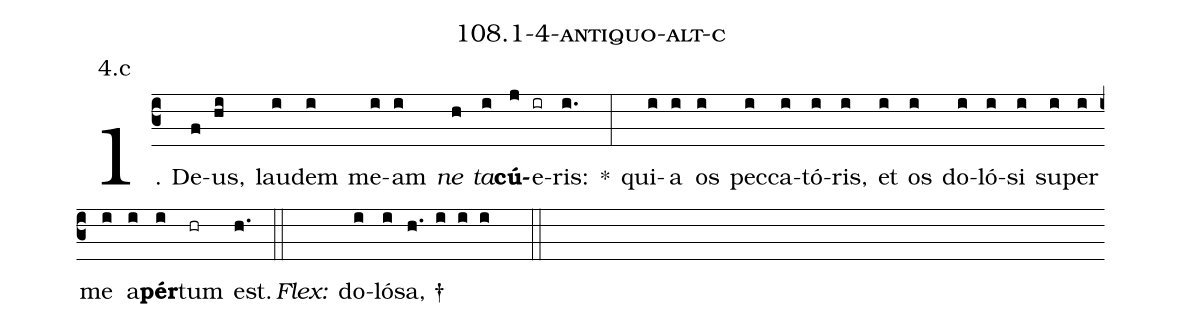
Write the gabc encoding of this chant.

name: 108.1-4-antiquo-alt-c;
annotation: 4.c;
%%
(c3)1. De(f)us,(hi) lau(i)dem(i) me(i)am(i) <i>ne</i>(h) <i>ta</i>(i)<b>cú</b>(j)e(ir)ris:(i.) *(:) qui(i)a(i) os(i) pec(i)ca(i)tó(i)ris,(i) et(i) os(i) do(i)ló(i)si(i) su(i)per(i) me(i) a(i)<b>pér</b>(i)tum(hr) est.(h.) (::)
<i>Flex:</i>()  do(i)ló(i)sa, †(h. i i i  ::)
